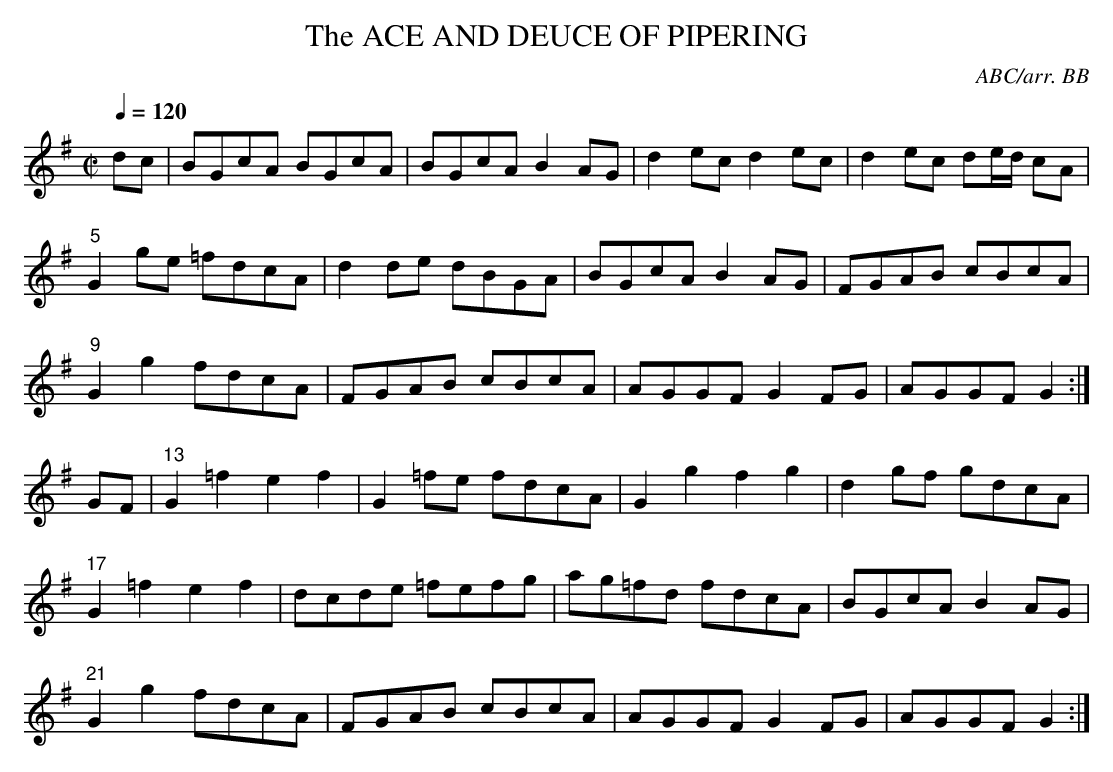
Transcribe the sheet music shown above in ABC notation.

X:1
T:ACE AND DEUCE OF PIPERING, The
C:ABC/arr. BB
Y:"set dance"
Q:1/4=120
L:1/8
M:C|
K:G
dc|BGcA BGcA|BGcA B2AG|d2ec d2ec|d2ec de/d/ cA|
"5"G2ge =fdcA|d2de dBGA|BGcA B2 AG|FGAB cBcA|
"9"G2g2 fdcA|FGAB cBcA|AGGF G2FG|AGGF G2:|
GF|"13"G2=f2 e2f2|G2=fe fdcA|G2g2 f2g2|d2gf gdcA|
"17"G2=f2 e2f2|dcde =fefg|ag=fd fdcA|BGcA B2AG|
"21"G2g2 fdcA|FGAB cBcA|AGGF G2FG|AGGF G2:|
